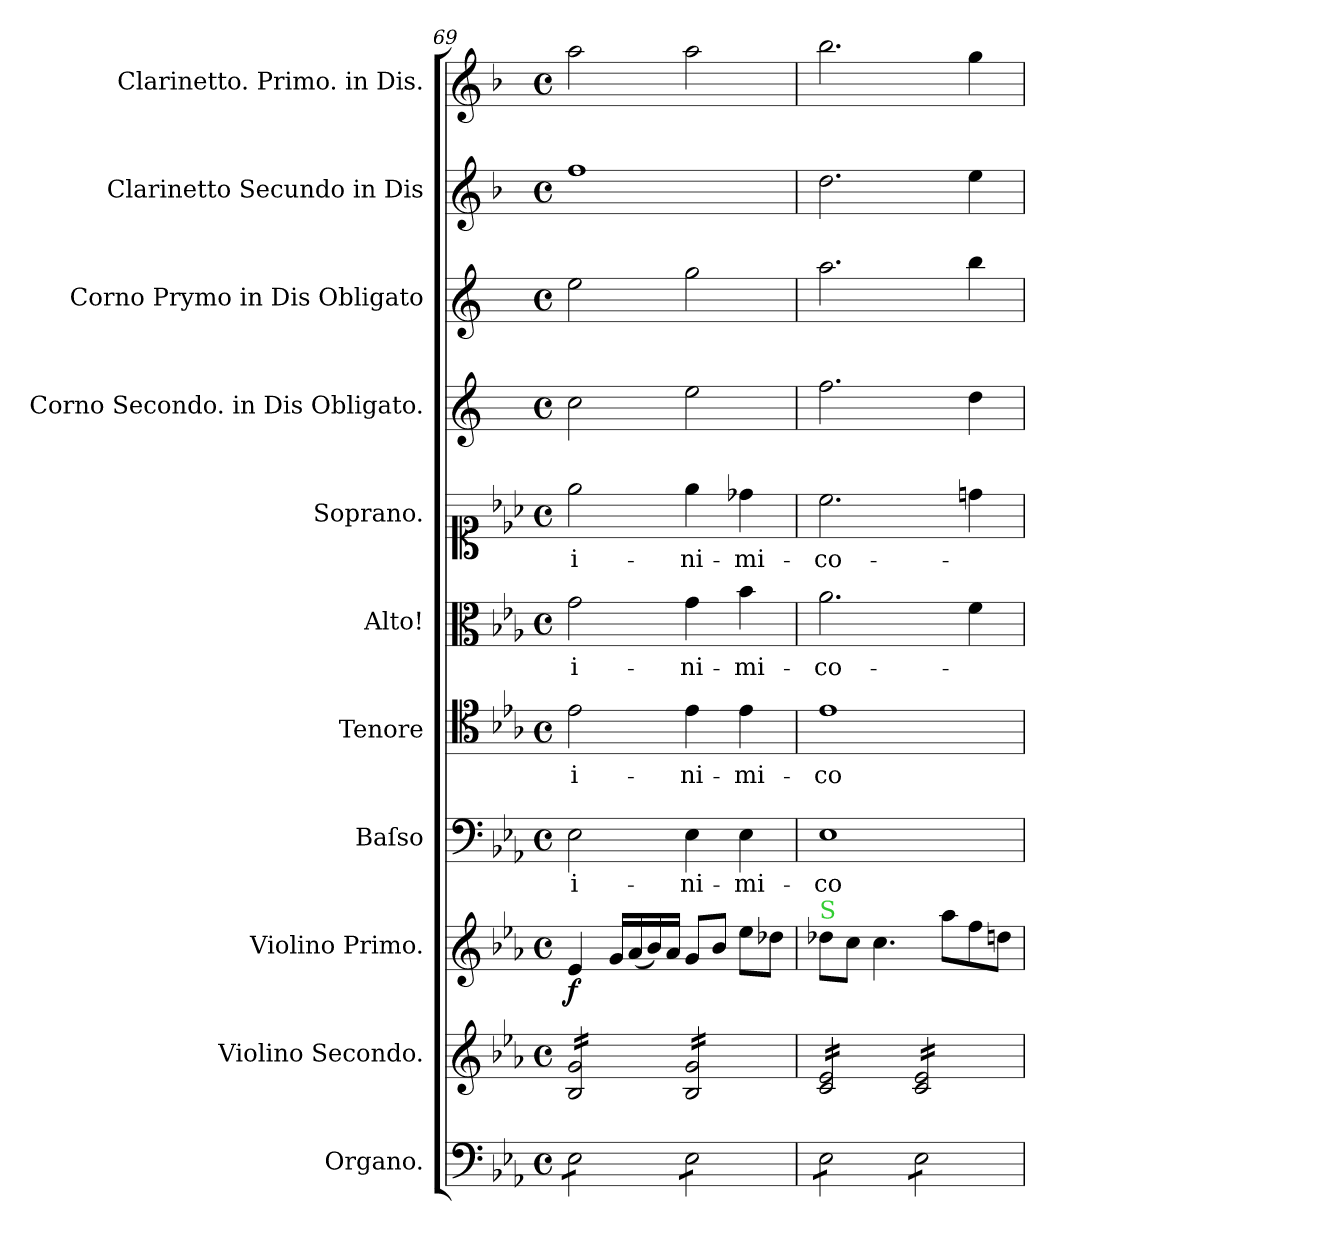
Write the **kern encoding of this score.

**kern	**kern	**dynam	**kern	**dynam	**kern	**text	**kern	**text	**kern	**text	**kern	**text	**kern	**kern	**kern	**kern
*part11	*part10	*part10	*part9	*part9	*part8	*part8	*part7	*part7	*part6	*part6	*part5	*part5	*part4	*part3	*part2	*part1
*staff11	*staff10	*staff10	*staff9	*staff9	*staff8	*staff8	*staff7	*staff7	*staff6	*staff6	*staff5	*staff5	*staff4	*staff3	*staff2	*staff1
*I"Organo.	*I"Violino Secondo.	*	*I"Violino Primo.	*	*I"Baſso	*	*I"Tenore	*	*I"Alto!	*	*I"Soprano.	*	*I"Corno Secondo. in Dis Obligato.	*I"Corno Prymo in Dis Obligato	*I"Clarinetto Secundo in Dis	*I"Clarinetto. Primo. in Dis.
*I'org	*I'vl2	*	*I'vl1	*	*I'B	*	*I'T	*	*I'A	*	*I'S	*	*I'cor2	*I'cor1	*I'Cl.	*I'Cl.
*clefF4	*clefG2	*	*clefG2	*	*clefF4	*	*clefC4	*	*clefC3	*	*clefC1	*	*clefG2	*clefG2	*clefG2	*clefG2
*	*	*	*	*	*	*	*	*	*	*	*	*	*ITrd5c9	*ITrd5c9	*ITrd1c2	*ITrd1c2
*k[b-e-a-]	*k[b-e-a-]	*	*k[b-e-a-]	*	*k[b-e-a-]	*	*k[b-e-a-]	*	*k[b-e-a-]	*	*k[b-e-a-]	*	*k[b-e-a-]	*k[b-e-a-]	*k[b-e-a-]	*k[b-e-a-]
*M4/4	*M4/4	*	*M4/4	*	*M4/4	*	*M4/4	*	*M4/4	*	*M4/4	*	*M4/4	*M4/4	*M4/4	*M4/4
*met(c)	*met(c)	*	*met(c)	*	*met(c)	*	*met(c)	*	*met(c)	*	*met(c)	*	*met(c)	*met(c)	*met(c)	*met(c)
=69	=69	=69	=69	=69	=69	=69	=69	=69	=69	=69	=69	=69	=69	=69	=69	=69
!	!	!LO:DY:rj	!	!LO:DY:b	!	!	!	!	!	!	!	!LO:LY:i	!	!	!	!
*tremolo	*	*	*	*	*	*	*	*	*	*	*	*	*	*	*	*
*	*tremolo	*	*	*	*	*	*	*	*	*	*	*	*	*	*	*
8E-\L	16B-/ 16g/LL	f&colon;	4e-/	f	2E-\	i-	2e-\	i-	2g\	i-	2ee-\	i-	2e-\	2g\	1ee-	2gg\
.	16B-/ 16g/	.	.	.	.	.	.	.	.	.	.	.	.	.	.	.
8E-\	16B-/ 16g/	.	.	.	.	.	.	.	.	.	.	.	.	.	.	.
.	16B-/ 16g/	.	.	.	.	.	.	.	.	.	.	.	.	.	.	.
8E-\	16B-/ 16g/	.	16g/LL	.	.	.	.	.	.	.	.	.	.	.	.	.
.	16B-/ 16g/	.	(16a-/	.	.	.	.	.	.	.	.	.	.	.	.	.
8E-\J	16B-/ 16g/	.	16b-/)	.	.	.	.	.	.	.	.	.	.	.	.	.
.	16B-/ 16g/JJ	.	16a-/JJ	.	.	.	.	.	.	.	.	.	.	.	.	.
!	!	!	!	!	!	!	!	!	!	!	!	!LO:LY:i	!	!	!	!
8E-\L	16B-/ 16g/LL	.	8g/L	.	4E-\	-ni-	4e-\	-ni-	4g\	-ni-	4ee-\	-ni-	2g\	2b-\	.	2gg\
.	16B-/ 16g/	.	.	.	.	.	.	.	.	.	.	.	.	.	.	.
8E-\	16B-/ 16g/	.	8b-/J	.	.	.	.	.	.	.	.	.	.	.	.	.
.	16B-/ 16g/	.	.	.	.	.	.	.	.	.	.	.	.	.	.	.
!	!	!	!	!	!	!	!	!	!	!	!	!LO:LY:i	!	!	!	!
8E-\	16B-/ 16g/	.	8ee-\L	.	4E-\	-mi-	4e-\	-mi-	4b-\	-mi-	4dd-X\	-mi-	.	.	.	.
.	16B-/ 16g/	.	.	.	.	.	.	.	.	.	.	.	.	.	.	.
8E-\J	16B-/ 16g/	.	8dd-X\J	.	.	.	.	.	.	.	.	.	.	.	.	.
.	16B-/ 16g/JJ	.	.	.	.	.	.	.	.	.	.	.	.	.	.	.
=70	=70	=70	=70	=70	=70	=70	=70	=70	=70	=70	=70	=70	=70	=70	=70	=70
!	!	!	!LO:TX:a:color=limegreen:t=S	!	!	!	!	!	!	!	!	!	!	!	!	!
!	!	!	!	!	!	!	!	!	!	!	!	!LO:LY:i	!	!	!	!
8E-\L	16c/ 16e-/LL	.	8dd-X\L	.	1E-	-co-	1e-	-co-	2.a-\	-co-	2.cc\	-co-	2.a-\	2.cc\	2.cc\	2.aa-\
.	16c/ 16e-/	.	.	.	.	.	.	.	.	.	.	.	.	.	.	.
8E-\	16c/ 16e-/	.	8cc\J	.	.	.	.	.	.	.	.	.	.	.	.	.
.	16c/ 16e-/	.	.	.	.	.	.	.	.	.	.	.	.	.	.	.
8E-\	16c/ 16e-/	.	4.cc\	.	.	.	.	.	.	.	.	.	.	.	.	.
.	16c/ 16e-/	.	.	.	.	.	.	.	.	.	.	.	.	.	.	.
8E-\J	16c/ 16e-/	.	.	.	.	.	.	.	.	.	.	.	.	.	.	.
.	16c/ 16e-/JJ	.	.	.	.	.	.	.	.	.	.	.	.	.	.	.
8E-\L	16c/ 16e-/LL	.	.	.	.	.	.	.	.	.	.	.	.	.	.	.
.	16c/ 16e-/	.	.	.	.	.	.	.	.	.	.	.	.	.	.	.
8E-\	16c/ 16e-/	.	8aa-\L	.	.	.	.	.	.	.	.	.	.	.	.	.
.	16c/ 16e-/	.	.	.	.	.	.	.	.	.	.	.	.	.	.	.
8E-\	16c/ 16e-/	.	8ff\	.	.	.	.	.	4f\	.	4ddn\	.	4f\	4dd\	4dd\	4ff\
.	16c/ 16e-/	.	.	.	.	.	.	.	.	.	.	.	.	.	.	.
8E-\J	16c/ 16e-/	.	8ddn\J	.	.	.	.	.	.	.	.	.	.	.	.	.
*Xtremolo	*	*	*	*	*	*	*	*	*	*	*	*	*	*	*	*
.	16c/ 16e-/JJ	.	.	.	.	.	.	.	.	.	.	.	.	.	.	.
*	*Xtremolo	*	*	*	*	*	*	*	*	*	*	*	*	*	*	*
=	=	=	=	=	=	=	=	=	=	=	=	=	=	=	=	=
*-	*-	*-	*-	*-	*-	*-	*-	*-	*-	*-	*-	*-	*-	*-	*-	*-
